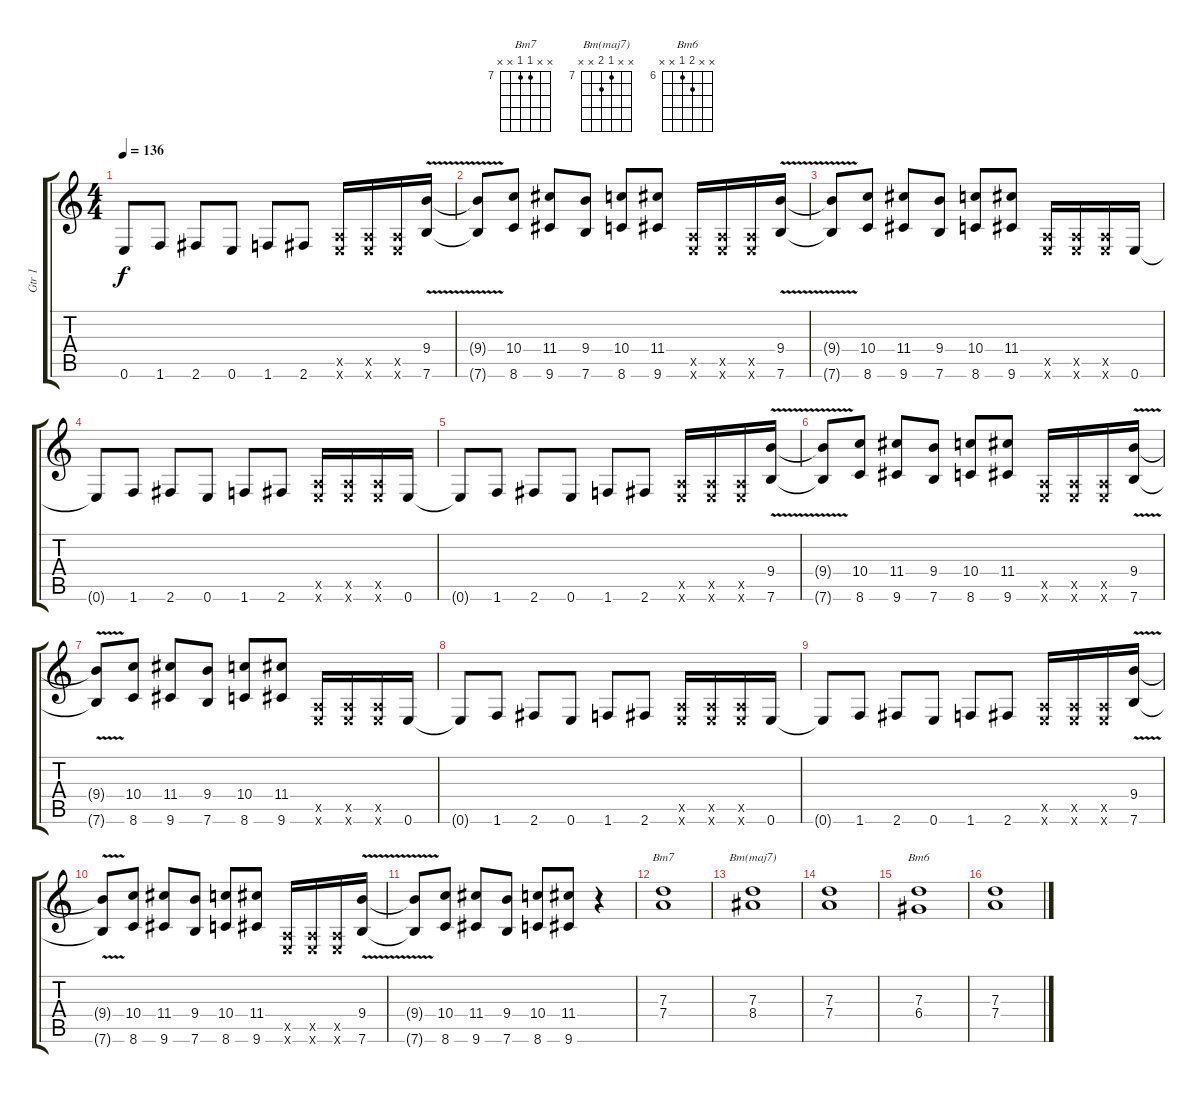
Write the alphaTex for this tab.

\track ("Gtr 1" "Gtr 1") {instrument distortionguitar}
\staff {score tabs}
\tuning (E4 B3 G3 D3 A2 E2) {hide}
\chord ("Bm7" x x 7 7 x x) {firstfret 7}
\chord ("Bm(maj7)" x x 7 8 x x) {firstfret 7}
\chord ("Bm6" x x 7 6 x x) {firstfret 6}
\ts (4 4)
\tempo 136
\clef g2
\ks c
0.6{t}.8{dy f} 1.6.8 2.6.8 0.6.8 1.6.8 2.6.8 (0.5{x} 0.6{x}).16 (0.5{x} 0.6{x}).16 (0.5{x} 0.6{x}).16 (9.4{v} 7.6{v}).16 |
(9.4{t} 7.6{t}).8 (10.4 8.6).8 (11.4 9.6).8 (9.4 7.6).8 (10.4 8.6).8 (11.4 9.6).8 (0.5{x} 0.6{x}).16 (0.5{x} 0.6{x}).16 (0.5{x} 0.6{x}).16 (9.4{v} 7.6{v}).16 |
(9.4{t} 7.6{t}).8 (10.4 8.6).8 (11.4 9.6).8 (9.4 7.6).8 (10.4 8.6).8 (11.4 9.6).8 (0.5{x} 0.6{x}).16 (0.5{x} 0.6{x}).16 (0.5{x} 0.6{x}).16 0.6.16 |
0.6{t}.8 1.6.8 2.6.8 0.6.8 1.6.8 2.6.8 (0.5{x} 0.6{x}).16 (0.5{x} 0.6{x}).16 (0.5{x} 0.6{x}).16 0.6.16 |
0.6{t}.8 1.6.8 2.6.8 0.6.8 1.6.8 2.6.8 (0.5{x} 0.6{x}).16 (0.5{x} 0.6{x}).16 (0.5{x} 0.6{x}).16 (9.4{v} 7.6{v}).16 |
(9.4{t} 7.6{t}).8 (10.4 8.6).8 (11.4 9.6).8 (9.4 7.6).8 (10.4 8.6).8 (11.4 9.6).8 (0.5{x} 0.6{x}).16 (0.5{x} 0.6{x}).16 (0.5{x} 0.6{x}).16 (9.4{v} 7.6{v}).16 |
(9.4{t} 7.6{t}).8 (10.4 8.6).8 (11.4 9.6).8 (9.4 7.6).8 (10.4 8.6).8 (11.4 9.6).8 (0.5{x} 0.6{x}).16 (0.5{x} 0.6{x}).16 (0.5{x} 0.6{x}).16 0.6.16 |
0.6{t}.8 1.6.8 2.6.8 0.6.8 1.6.8 2.6.8 (0.5{x} 0.6{x}).16 (0.5{x} 0.6{x}).16 (0.5{x} 0.6{x}).16 0.6.16 |
0.6{t}.8 1.6.8 2.6.8 0.6.8 1.6.8 2.6.8 (0.5{x} 0.6{x}).16 (0.5{x} 0.6{x}).16 (0.5{x} 0.6{x}).16 (9.4{v} 7.6{v}).16 |
(9.4{t} 7.6{t}).8 (10.4 8.6).8 (11.4 9.6).8 (9.4 7.6).8 (10.4 8.6).8 (11.4 9.6).8 (0.5{x} 0.6{x}).16 (0.5{x} 0.6{x}).16 (0.5{x} 0.6{x}).16 (9.4{v} 7.6{v}).16 |
(9.4{t} 7.6{t}).8 (10.4 8.6).8 (11.4 9.6).8 (9.4 7.6).8 (10.4 8.6).8 (11.4 9.6).8 r.4 |
(7.3 7.4).1{ch "Bm7"} |
(7.3 8.4).1{ch "Bm(maj7)"} |
(7.3 7.4).1 |
(7.3 6.4).1{ch "Bm6"} |
(7.3 7.4).1
